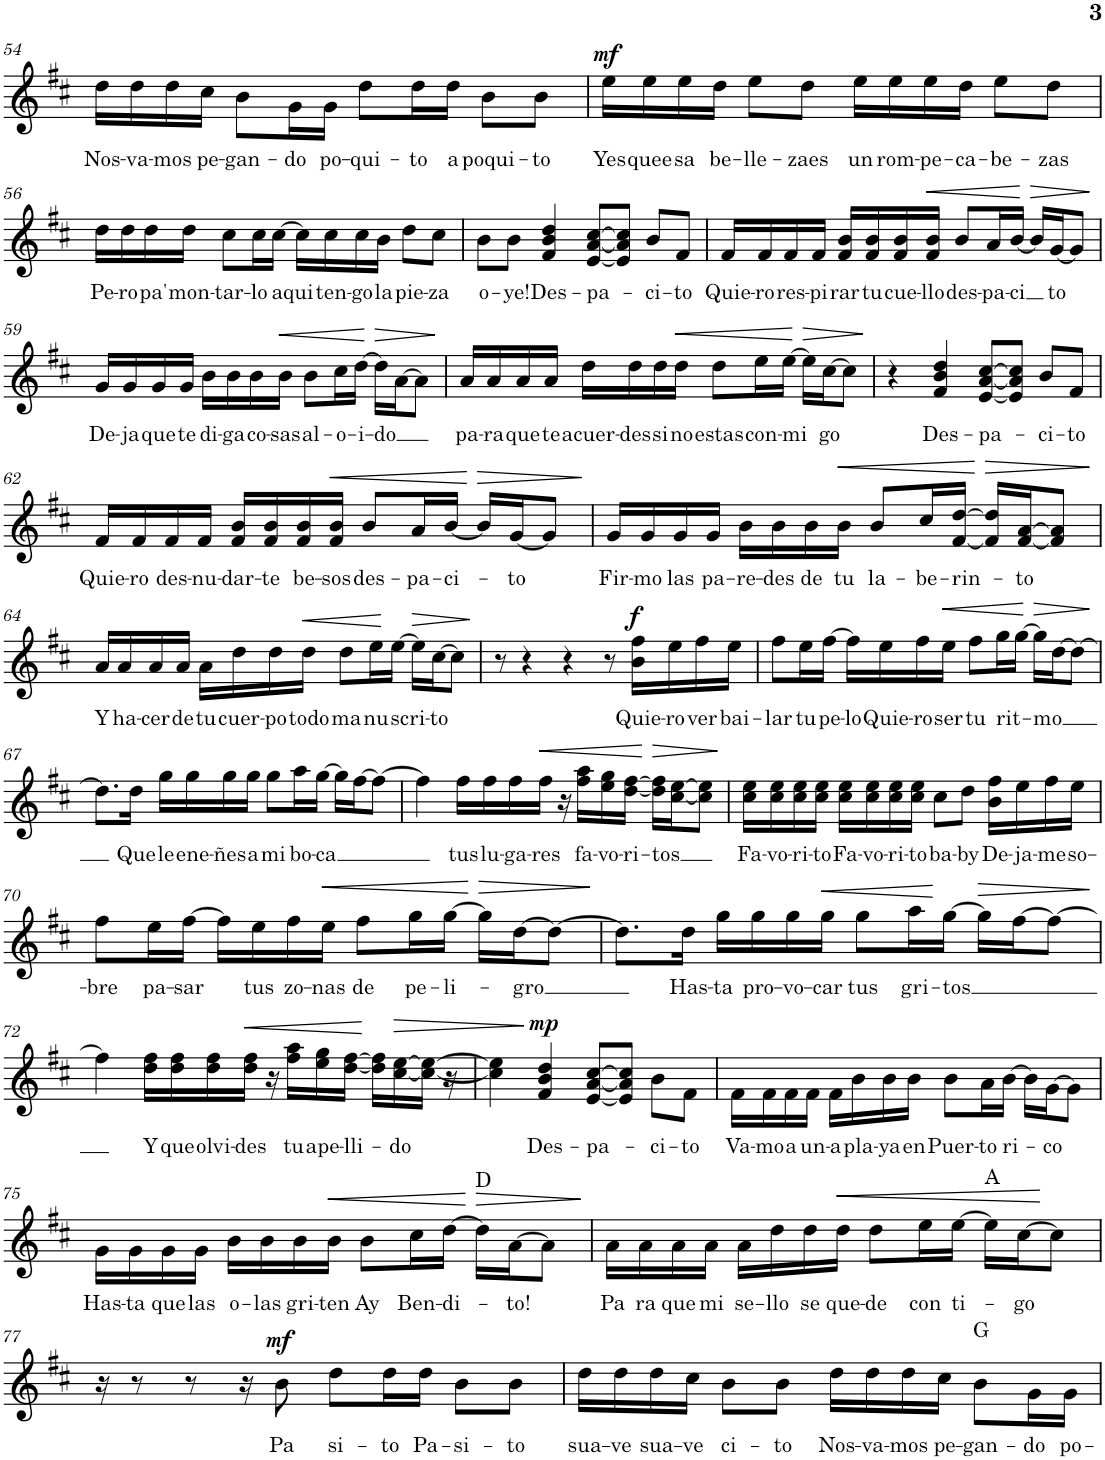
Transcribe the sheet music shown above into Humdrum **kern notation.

**kern	**text	**dynam	**harte
*part1	*part1	*part1	*part1
*staff1	*staff1	*staff1	*
*I"Piano	*	*	*
*I'Pno.	*	*	*
!!LO:PB:g=z
*clefG2	*	*	*
*k[f#c#]	*	*	*
*M4/4	*	*	*
=54	=54	=54	=54
!	!LO:LY:b	!	!
16dd\LL	Nos-	.	.
!	!LO:LY:b	!	!
16dd\	-va-	.	.
!	!LO:LY:b	!	!
16dd\	-mos	.	.
!	!LO:LY:b	!	!
16cc#\JJ	pe-	.	.
!	!LO:LY:b	!	!
8b\L	-gan-	.	.
!	!LO:LY:b	!	!
16g\L	-do	.	.
!	!LO:LY:b	!	!
16g\JJ	po-	.	.
!	!LO:LY:b	!	!
8dd\L	-qui-	.	.
!	!LO:LY:b	!	!
16dd\L	-to	.	.
!	!LO:LY:b	!	!
16dd\JJ	a	.	.
!	!LO:LY:b	!	!
8b\L	poqui-	.	.
!	!LO:LY:b	!	!
8b\J	-to	.	.
=55	=55	=55	=55
!	!LO:LY:b	!LO:DY:a	!
16ee\LL	Yes	mf	.
!	!LO:LY:b	!	!
16ee\	quee	.	.
!	!LO:LY:b	!	!
16ee\	-sa	.	.
!	!LO:LY:b	!	!
16dd\JJ	be-	.	.
!	!LO:LY:b	!	!
8ee\L	-lle-	.	.
!	!LO:LY:b	!	!
8dd\J	-zaes	.	.
!	!LO:LY:b	!	!
16ee\LL	un	.	.
!	!LO:LY:b	!	!
16ee\	rom-	.	.
!	!LO:LY:b	!	!
16ee\	-pe-	.	.
!	!LO:LY:b	!	!
16dd\JJ	-ca-	.	.
!	!LO:LY:b	!	!
8ee\L	-be-	.	.
!	!LO:LY:b	!	!
8dd\J	-zas	.	.
!!LO:LB:g=z
=56	=56	=56	=56
!	!LO:LY:b	!	!
16dd\LL	Pe-	.	.
!	!LO:LY:b	!	!
16dd\	-ro	.	.
!	!LO:LY:b	!	!
16dd\	pa'	.	.
!	!LO:LY:b	!	!
16dd\JJ	mon-	.	.
!	!LO:LY:b	!	!
8cc#\L	-tar-	.	.
!	!LO:LY:b	!	!
16cc#\L	-lo	.	.
!	!LO:LY:b	!	!
[16cc#\JJ	aqui	.	.
16cc#\LL]	.	.	.
!	!LO:LY:b	!	!
16cc#\	ten-	.	.
!	!LO:LY:b	!	!
16cc#\	-go	.	.
!	!LO:LY:b	!	!
16b\JJ	la	.	.
!	!LO:LY:b	!	!
8dd\L	pie-	.	.
!	!LO:LY:b	!	!
8cc#\J	-za	.	.
=57	=57	=57	=57
!	!LO:LY:b	!	!
8b\L	o-	.	.
!	!LO:LY:b	!	!
8b\J	-ye!	.	.
!	!LO:LY:b	!	!
4f#/ 4b/ 4dd/	Des-	.	.
!	!LO:LY:b	!	!
[8e/ [8a/ [8cc#/L	-pa-	.	.
8e/] 8a/] 8cc#/]J	.	.	.
!	!LO:LY:b	!	!
8b/L	-ci-	.	.
!	!LO:LY:b	!	!
8f#/J	-to	.	.
=58	=58	=58	=58
!	!LO:LY:b	!	!
16f#/LL	Quie-	.	.
!	!LO:LY:b	!	!
16f#/	-ro	.	.
!	!LO:LY:b	!	!
16f#/	res-	.	.
!	!LO:LY:b	!	!
16f#/JJ	-pi	.	.
!	!LO:LY:b	!	!
16f#/ 16b/LL	rar	.	.
!	!LO:LY:b	!	!
16f#/ 16b/	tu	.	.
!	!LO:LY:b	!	!
16f#/ 16b/	cue-	.	.
!	!LO:LY:b	!LO:HP:b	!
16f#/ 16b/JJ	-llo	<	.
!	!LO:LY:b	!	!
8b/L	des-	.	.
!	!LO:LY:b	!	!
16a/L	-pa-	.	.
!	!LO:LY:b	!	!
[16b/JJ	-ci	.	.
!	!	!LO:HP:n=1:b	!
16b/LL]	.	[ >	.
!	!LO:LY:b	!	!
[16g/J	to	.	.
8g/J]	.	.	.
.	.	]	.
!!LO:LB:g=z
=59	=59	=59	=59
!	!LO:LY:b	!	!
16g/LL	De-	.	.
!	!LO:LY:b	!	!
16g/	-ja	.	.
!	!LO:LY:b	!	!
16g/	que	.	.
!	!LO:LY:b	!	!
16g/JJ	te	.	.
!	!LO:LY:b	!	!
16b\LL	di-	.	.
!	!LO:LY:b	!	!
16b\	-ga	.	.
!	!LO:LY:b	!	!
16b\	co-	.	.
!	!LO:LY:b	!LO:HP:b	!
16b\JJ	-sas	<	.
!	!LO:LY:b	!	!
8b\L	al-	.	.
!	!LO:LY:b	!	!
16cc#\L	o-	.	.
!	!LO:LY:b	!	!
[16dd\JJ	-i-	.	.
!	!LO:LY:b	!LO:HP:n=1:b	!
16dd\LL]	-do	[ >	.
[16a\J	.	.	.
8a\J]	.	.	.
.	.	]	.
=60	=60	=60	=60
!	!LO:LY:b	!	!
16a/LL	pa-	.	.
!	!LO:LY:b	!	!
16a/	-ra	.	.
!	!LO:LY:b	!	!
16a/	que	.	.
!	!LO:LY:b	!	!
16a/JJ	te	.	.
!	!LO:LY:b	!	!
16dd\LL	acuer-	.	.
!	!LO:LY:b	!	!
16dd\	-des	.	.
!	!LO:LY:b	!	!
16dd\	si	.	.
!	!LO:LY:b	!LO:HP:b	!
16dd\JJ	no	<	.
!	!LO:LY:b	!	!
8dd\L	estas	.	.
!	!LO:LY:b	!	!
16ee\L	con-	.	.
!	!LO:LY:b	!	!
[16ee\JJ	-mi	.	.
!	!	!LO:HP:n=1:b	!
16ee\LL]	.	[ >	.
!	!LO:LY:b	!	!
[16cc#\J	go	.	.
8cc#\J]	.	.	.
.	.	]	.
=61	=61	=61	=61
4r	.	.	.
!	!LO:LY:b	!	!
4f#/ 4b/ 4dd/	Des-	.	.
!	!LO:LY:b	!	!
[8e/ [8a/ [8cc#/L	-pa-	.	.
8e/] 8a/] 8cc#/]J	.	.	.
!	!LO:LY:b	!	!
8b/L	-ci-	.	.
!	!LO:LY:b	!	!
8f#/J	-to	.	.
!!LO:LB:g=z
=62	=62	=62	=62
!	!LO:LY:b	!	!
16f#/LL	Quie-	.	.
!	!LO:LY:b	!	!
16f#/	-ro	.	.
!	!LO:LY:b	!	!
16f#/	des-	.	.
!	!LO:LY:b	!	!
16f#/JJ	-nu-	.	.
!	!LO:LY:b	!	!
16f#/ 16b/LL	-dar-	.	.
!	!LO:LY:b	!	!
16f#/ 16b/	-te	.	.
!	!LO:LY:b	!	!
16f#/ 16b/	be-	.	.
!	!LO:LY:b	!LO:HP:b	!
16f#/ 16b/JJ	-sos	<	.
!	!LO:LY:b	!	!
8b/L	des-	.	.
!	!LO:LY:b	!	!
16a/L	-pa-	.	.
!	!LO:LY:b	!	!
[16b/JJ	-ci-	.	.
!	!	!LO:HP:n=1:b	!
16b/LL]	.	[ >	.
!	!LO:LY:b	!	!
[16g/J	-to	.	.
8g/J]	.	.	.
.	.	]	.
=63	=63	=63	=63
!	!LO:LY:b	!	!
16g/LL	Fir-	.	.
!	!LO:LY:b	!	!
16g/	-mo	.	.
!	!LO:LY:b	!	!
16g/	las	.	.
!	!LO:LY:b	!	!
16g/JJ	pa-	.	.
!	!LO:LY:b	!	!
16b\LL	-re-	.	.
!	!LO:LY:b	!	!
16b\	-des	.	.
!	!LO:LY:b	!	!
16b\	de	.	.
!	!LO:LY:b	!LO:HP:b	!
16b\JJ	tu	<	.
!	!LO:LY:b	!	!
8b/L	la-	.	.
!	!LO:LY:b	!	!
16cc#/L	-be-	.	.
!	!LO:LY:b	!	!
[16f#/ [16dd/JJ	-rin-	.	.
!	!	!LO:HP:n=1:b	!
16f#/] 16dd/]LL	.	[ >	.
!	!LO:LY:b	!	!
[16f#/ [16a/J	-to	.	.
8f#/] 8a/]J	.	.	.
.	.	]	.
!!LO:LB:g=z
=64	=64	=64	=64
!	!LO:LY:b	!	!
16a/LL	Y	.	.
!	!LO:LY:b	!	!
16a/	ha-	.	.
!	!LO:LY:b	!	!
16a/	-cer	.	.
!	!LO:LY:b	!	!
16a/JJ	de	.	.
!	!LO:LY:b	!	!
16a\LL	tu	.	.
!	!LO:LY:b	!	!
16dd\	cuer-	.	.
!	!LO:LY:b	!	!
16dd\	-po	.	.
!	!LO:LY:b	!LO:HP:b	!
16dd\JJ	todo	<	.
!	!LO:LY:b	!	!
8dd\L	ma	.	.
!	!LO:LY:b	!	!
16ee\L	nu	.	.
!	!LO:LY:b	!	!
[16ee\JJ	scri-	[	.
!	!	!LO:HP:b	!
16ee\LL]	.	>	.
!	!LO:LY:b	!	!
[16cc#\J	-to	.	.
8cc#\J]	.	.	.
.	.	]	.
=65	=65	=65	=65
8r	.	.	.
4r	.	.	.
4r	.	.	.
8r	.	.	.
!	!LO:LY:b	!LO:DY:a	!
16b\ 16ff#\LL	Quie-	f	.
!	!LO:LY:b	!	!
16ee\	-ro	.	.
!	!LO:LY:b	!	!
16ff#\	ver	.	.
!	!LO:LY:b	!	!
16ee\JJ	bai-	.	.
=66	=66	=66	=66
!	!LO:LY:b	!	!
8ff#\L	-lar	.	.
!	!LO:LY:b	!	!
16ee\L	tu	.	.
!	!LO:LY:b	!	!
[16ff#\JJ	pe-	.	.
!	!LO:LY:b	!	!
16ff#\LL]	-lo	.	.
!	!LO:LY:b	!	!
16ee\	Quie-	.	.
!	!LO:LY:b	!	!
16ff#\	-ro	.	.
!	!LO:LY:b	!LO:HP:b	!
16ee\JJ	ser	<	.
!	!LO:LY:b	!	!
8ff#\L	tu	.	.
!	!LO:LY:b	!	!
16gg\L	rit-	.	.
[16gg\JJ	.	.	.
!	!LO:LY:b	!LO:HP:n=1:b	!
16gg\LL]	-mo	[ >	.
[16dd\J	.	.	.
8dd\J_	.	.	.
.	.	]	.
!!LO:LB:g=z
=67	=67	=67	=67
8.dd\L]	.	.	.
!	!LO:LY:b	!	!
16dd\Jk	Que	.	.
!	!LO:LY:b	!	!
16gg\LL	le	.	.
!	!LO:LY:b	!	!
16gg\	ene-	.	.
!	!LO:LY:b	!	!
16gg\	-ñes	.	.
!	!LO:LY:b	!	!
16gg\JJ	a	.	.
!	!LO:LY:b	!	!
8gg\L	mi	.	.
!	!LO:LY:b	!	!
16aa\L	bo-	.	.
!	!LO:LY:b	!	!
[16gg\JJ	-ca	.	.
16gg\LL]	.	.	.
[16ff#\J	.	.	.
8ff#\J_	.	.	.
=68	=68	=68	=68
4ff#\]	.	.	.
!	!LO:LY:b	!	!
16ff#\LL	tus	.	.
!	!LO:LY:b	!	!
16ff#\	lu-	.	.
!	!LO:LY:b	!	!
16ff#\	-ga-	.	.
!	!LO:LY:b	!LO:HP:b	!
16ff#\JJ	-res	<	.
16r	.	.	.
!	!LO:LY:b	!	!
16ff#\ 16aa\LL	fa-	.	.
!	!LO:LY:b	!	!
16ee\ 16gg\	-vo-	.	.
!	!LO:LY:b	!	!
[16dd\ [16ff#\JJ	-ri-	.	.
!	!LO:LY:b	!LO:HP:n=1:b	!
16dd\] 16ff#\]LL	-tos	[ >	.
[16cc#\ [16ee\J	.	.	.
8cc#\] 8ee\]J	.	.	.
.	.	]	.
=69	=69	=69	=69
!	!LO:LY:b	!	!
16cc#\ 16ee\LL	Fa-	.	.
!	!LO:LY:b	!	!
16cc#\ 16ee\	-vo-	.	.
!	!LO:LY:b	!	!
16cc#\ 16ee\	-ri-	.	.
!	!LO:LY:b	!	!
16cc#\ 16ee\JJ	-to	.	.
!	!LO:LY:b	!	!
16cc#\ 16ee\LL	Fa-	.	.
!	!LO:LY:b	!	!
16cc#\ 16ee\	-vo-	.	.
!	!LO:LY:b	!	!
16cc#\ 16ee\	ri-	.	.
!	!LO:LY:b	!	!
16cc#\ 16ee\JJ	-to	.	.
!	!LO:LY:b	!	!
8cc#\L	ba-	.	.
!	!LO:LY:b	!	!
8dd\J	-by	.	.
!	!LO:LY:b	!	!
16b\ 16ff#\LL	De-	.	.
!	!LO:LY:b	!	!
16ee\	-ja-	.	.
!	!LO:LY:b	!	!
16ff#\	-me	.	.
!	!LO:LY:b	!	!
16ee\JJ	so-	.	.
!!LO:LB:g=z
=70	=70	=70	=70
!	!LO:LY:b	!	!
8ff#\L	-bre	.	.
!	!LO:LY:b	!	!
16ee\L	pa-	.	.
!	!LO:LY:b	!	!
[16ff#\JJ	-sar	.	.
16ff#\LL]	.	.	.
!	!LO:LY:b	!	!
16ee\	tus	.	.
!	!LO:LY:b	!	!
16ff#\	zo-	.	.
!	!LO:LY:b	!LO:HP:b	!
16ee\JJ	-nas	<	.
!	!LO:LY:b	!	!
8ff#\L	de	.	.
!	!LO:LY:b	!	!
16gg\L	pe-	.	.
!	!LO:LY:b	!	!
[16gg\JJ	-li-	.	.
!	!	!LO:HP:n=1:b	!
16gg\LL]	.	[ >	.
!	!LO:LY:b	!	!
[16dd\J	-gro	.	.
8dd\J_	.	.	.
.	.	]	.
=71	=71	=71	=71
8.dd\L]	.	.	.
!	!LO:LY:b	!	!
16dd\Jk	Has-	.	.
!	!LO:LY:b	!	!
16gg\LL	-ta	.	.
!	!LO:LY:b	!	!
16gg\	pro-	.	.
!	!LO:LY:b	!	!
16gg\	-vo-	.	.
!	!LO:LY:b	!LO:HP:b	!
16gg\JJ	-car	<	.
!	!LO:LY:b	!	!
8gg\L	tus	.	.
!	!LO:LY:b	!	!
16aa\L	gri-	.	.
!	!LO:LY:b	!	!
[16gg\JJ	-tos	[	.
!	!	!LO:HP:b	!
16gg\LL]	.	>	.
[16ff#\J	.	.	.
8ff#\J_	.	.	.
.	.	]	.
!!LO:LB:g=z
=72	=72	=72	=72
4ff#\]	.	.	.
!	!LO:LY:b	!	!
16dd\ 16ff#\LL	Y	.	.
!	!LO:LY:b	!	!
16dd\ 16ff#\	que	.	.
!	!LO:LY:b	!	!
16dd\ 16ff#\	olvi-	.	.
!	!LO:LY:b	!LO:HP:b	!
16dd\ 16ff#\JJ	-des	<	.
16r	.	.	.
!	!LO:LY:b	!	!
16ff#\ 16aa\LL	tu	.	.
!	!LO:LY:b	!	!
16ee\ 16gg\	ape-	.	.
!	!LO:LY:b	!	!
[16dd\ [16ff#\JJ	-lli-	.	.
16dd\] 16ff#\]LL	.	[	.
!	!LO:LY:b	!LO:HP:b	!
[16cc#\ [16ee\	-do	>	.
16cc#\_ 16ee\_JJ	.	.	.
16r	.	.	.
=73	=73	=73	=73
4cc#\] 4ee\]	.	.	.
!	!LO:LY:b	!LO:DY:n=1:a	!
4f#/ 4b/ 4dd/	Des-	] mp	.
!	!LO:LY:b	!	!
[8e/ [8a/ [8cc#/L	-pa-	.	.
8e/] 8a/] 8cc#/]J	.	.	.
!	!LO:LY:b	!	!
8b\L	-ci-	.	.
!	!LO:LY:b	!	!
8f#\J	-to	.	.
=74	=74	=74	=74
!	!LO:LY:b	!	!
16f#\LL	Va-	.	.
!	!LO:LY:b	!	!
16f#\	-mo	.	.
!	!LO:LY:b	!	!
16f#\	a	.	.
!	!LO:LY:b	!	!
16f#\JJ	un-	.	.
!	!LO:LY:b	!	!
16f#\LL	-a	.	.
!	!LO:LY:b	!	!
16b\	pla-	.	.
!	!LO:LY:b	!	!
16b\	-ya	.	.
!	!LO:LY:b	!	!
16b\JJ	en	.	.
!	!LO:LY:b	!	!
8b\L	Puer-	.	.
!	!LO:LY:b	!	!
16a\L	-to	.	.
!	!LO:LY:b	!	!
[16b\JJ	ri-	.	.
16b\LL]	.	.	.
!	!LO:LY:b	!	!
[16g\J	-co	.	.
8g\J]	.	.	.
!!LO:LB:g=z
=75	=75	=75	=75
!	!LO:LY:b	!	!
16g\LL	Has-	.	.
!	!LO:LY:b	!	!
16g\	-ta	.	.
!	!LO:LY:b	!	!
16g\	que	.	.
!	!LO:LY:b	!	!
16g\JJ	las	.	.
!	!LO:LY:b	!	!
16b\LL	o-	.	.
!	!LO:LY:b	!	!
16b\	-las	.	.
!	!LO:LY:b	!	!
16b\	gri-	.	.
!	!LO:LY:b	!LO:HP:b	!
16b\JJ	-ten	<	.
!	!LO:LY:b	!	!
8b\L	Ay	.	.
!	!LO:LY:b	!	!
16cc#\L	Ben-	.	.
!	!LO:LY:b	!	!
[16dd\JJ	-di-	.	.
!	!	!LO:HP:n=1:b	!
16dd\LL]	.	[ >	D:maj
!	!LO:LY:b	!	!
[16a\J	-to!	.	.
8a\J]	.	.	.
.	.	]	.
=76	=76	=76	=76
!	!LO:LY:b	!	!
16a\LL	Pa	.	.
!	!LO:LY:b	!	!
16a\	ra	.	.
!	!LO:LY:b	!	!
16a\	que	.	.
!	!LO:LY:b	!	!
16a\JJ	mi	.	.
!	!LO:LY:b	!	!
16a\LL	se-	.	.
!	!LO:LY:b	!	!
16dd\	-llo	.	.
!	!LO:LY:b	!	!
16dd\	se	.	.
!	!LO:LY:b	!LO:HP:b	!
16dd\JJ	que-	<	.
!	!LO:LY:b	!	!
8dd\L	-de	.	.
!	!LO:LY:b	!	!
16ee\L	con	.	.
!	!LO:LY:b	!	!
[16ee\JJ	ti-	.	.
16ee\LL]	.	.	A:maj
!	!LO:LY:b	!	!
[16cc#\J	-go	.	.
8cc#\J]	.	[	.
!!LO:LB:g=z
=77	=77	=77	=77
16r	.	.	.
8r	.	.	.
8r	.	.	.
16r	.	.	.
!	!LO:LY:b	!LO:DY:a	!
8b\	Pa	mf	.
!	!LO:LY:b	!	!
8dd\L	si-	.	.
!	!LO:LY:b	!	!
16dd\L	-to	.	.
!	!LO:LY:b	!	!
16dd\JJ	Pa-	.	.
!	!LO:LY:b	!	!
8b\L	-si-	.	.
!	!LO:LY:b	!	!
8b\J	-to	.	.
=78	=78	=78	=78
!	!LO:LY:b	!	!
16dd\LL	sua-	.	.
!	!LO:LY:b	!	!
16dd\	-ve	.	.
!	!LO:LY:b	!	!
16dd\	sua-	.	.
!	!LO:LY:b	!	!
16cc#\JJ	-ve	.	.
!	!LO:LY:b	!	!
8b\L	ci-	.	.
!	!LO:LY:b	!	!
8b\J	-to	.	.
!	!LO:LY:b	!	!
16dd\LL	Nos-	.	.
!	!LO:LY:b	!	!
16dd\	-va-	.	.
!	!LO:LY:b	!	!
16dd\	-mos	.	.
!	!LO:LY:b	!	!
16cc#\JJ	pe-	.	.
!	!LO:LY:b	!	!
8b\L	-gan-	.	G:maj
!	!LO:LY:b	!	!
16g\L	-do	.	.
!	!LO:LY:b	!	!
16g\JJ	po-	.	.
=	=	=	=
*-	*-	*-	*-
